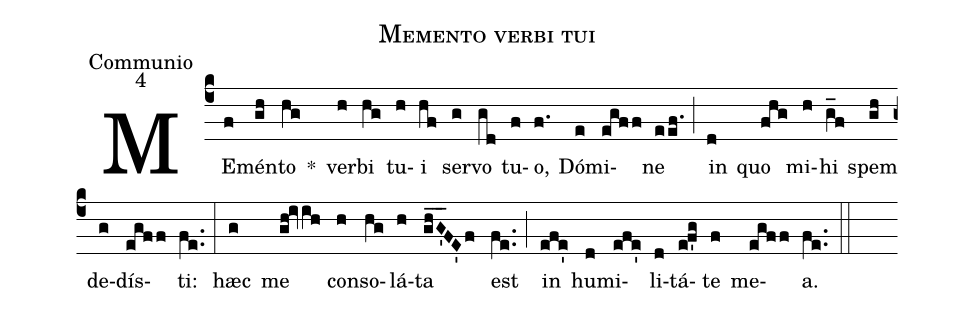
name:Memento verbi tui;
office-part:Communio;
mode:4;
%%
(c4) ME(f)mén(gh)to(hg) *() ver(h)bi(hg) tu(h)i(hf) ser(g)vo(gd) tu(f)o,(f.) Dó(e)mi(egff)ne(eef.) (;) in(d) quo(fhg) mi(h)hi(g_f) spem(gh) de(g)dís(egff)ti:(fe..) (:)
hæc(g) me(gh!ivih) con(h)so(hg)lá(h)ta(gh_G'_FE'f) est(fe..) (;) in(efe') hu(d)mi(efe')li(d)tá(e!f'g)te(f) me(egff)a.(fe..) (::)
